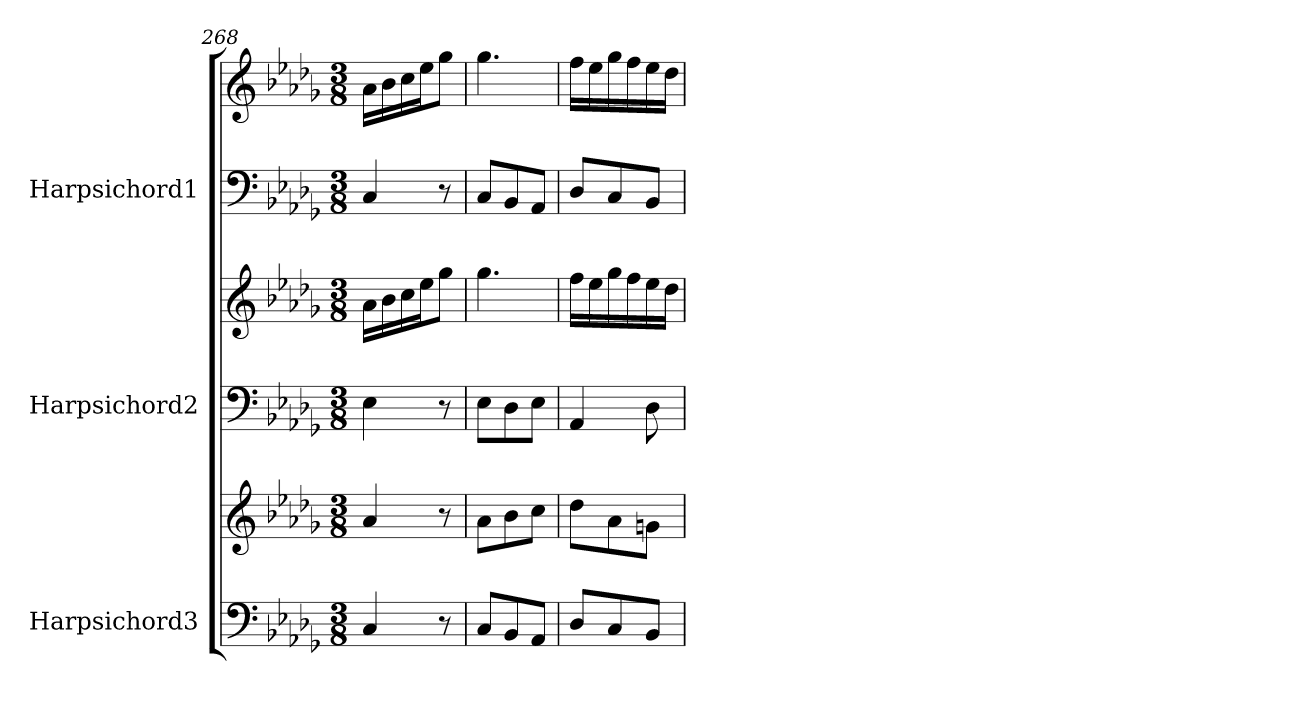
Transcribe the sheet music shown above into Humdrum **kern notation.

**kern	**kern	**kern	**kern	**kern	**kern
*part3	*part3	*part2	*part2	*part1	*part1
*staff6	*staff5	*staff4	*staff3	*staff2	*staff1
*I"Harpsichord3	*	*I"Harpsichord2	*	*I"Harpsichord1	*
*I'Hp	*	*I'Hp	*	*I'Hp	*
*clefF4	*clefG2	*clefF4	*clefG2	*clefF4	*clefG2
*k[b-e-a-d-g-]	*k[b-e-a-d-g-]	*k[b-e-a-d-g-]	*k[b-e-a-d-g-]	*k[b-e-a-d-g-]	*k[b-e-a-d-g-]
*M3/8	*M3/8	*M3/8	*M3/8	*M3/8	*M3/8
=268	=268	=268	=268	=268	=268
4C/	4a-/	4E-\	16a-\LL	4C/	16a-\LL
.	.	.	16b-\	.	16b-\
.	.	.	16cc\	.	16cc\
.	.	.	16ee-\J	.	16ee-\J
8r	8r	8r	8gg-\J	8r	8gg-\J
=269	=269	=269	=269	=269	=269
8C/L	8a-\L	8E-\L	4.gg-\	8C/L	4.gg-\
8BB-/	8b-\	8D-\	.	8BB-/	.
8AA-/J	8cc\J	8E-\J	.	8AA-/J	.
=270	=270	=270	=270	=270	=270
8D-/L	8dd-\L	4AA-/	16ff\LL	8D-/L	16ff\LL
.	.	.	16ee-\	.	16ee-\
8C/	8a-\	.	16gg-\	8C/	16gg-\
.	.	.	16ff\	.	16ff\
8BB-/J	8gn\J	8D-\	16ee-\	8BB-/J	16ee-\
.	.	.	16dd-\JJ	.	16dd-\JJ
=	=	=	=	=	=
*-	*-	*-	*-	*-	*-
